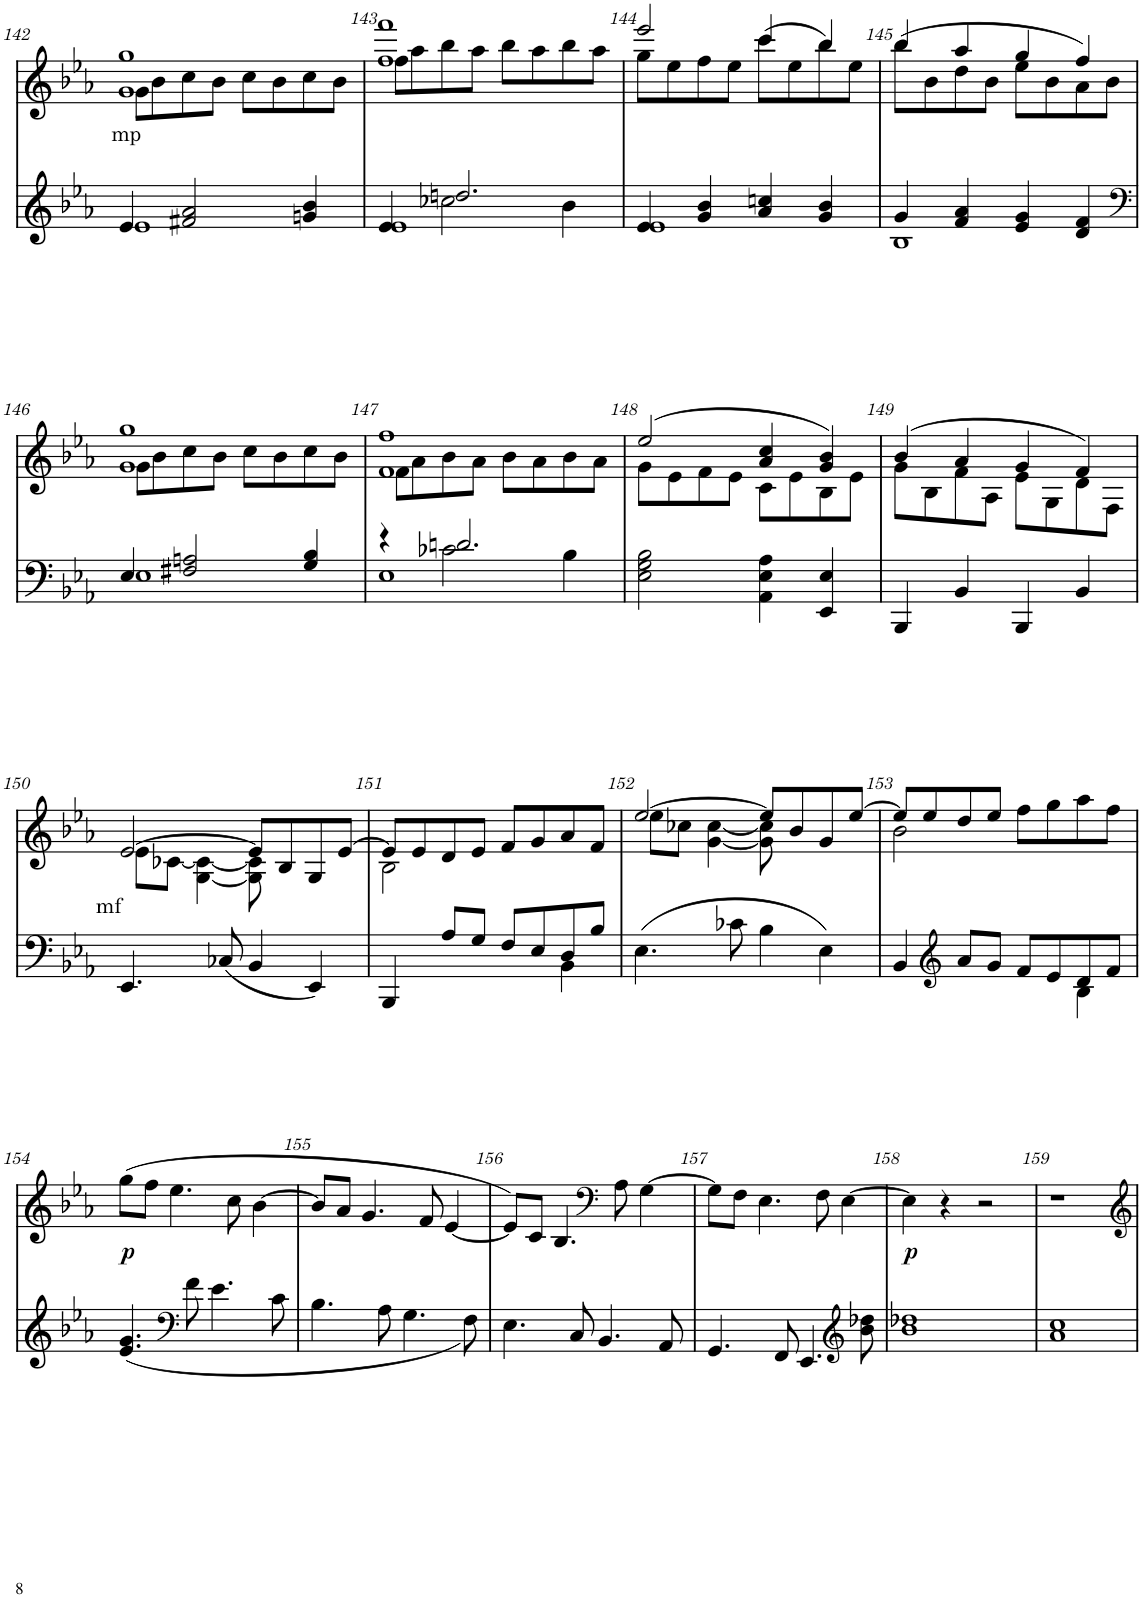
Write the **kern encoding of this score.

**kern	**kern	**text
*part2	*part1	*part1
*staff2	*staff1	*staff1
*I"piano	*I"piano	*
*I'Pno	*I'Pno	*
!!LO:PB:g=z
*clefG2	*clefG2	*
*k[b-e-a-]	*k[b-e-a-]	*
*E-:	*E-:	*
*M2/2	*M2/2	*
*met(c|)	*met(c|)	*
=142	=142	=142
*^	*^	*
!	!	!	!	!LO:LY:b
4e-/	1e-	1g 1gg	8g\L	mp
.	.	.	8b-\	.
2f#X/ 2a-/	.	.	8cc\	.
.	.	.	8b-\J	.
.	.	.	8cc\L	.
.	.	.	8b-\	.
4gn/ 4b-/	.	.	8cc\	.
.	.	.	8b-\J	.
=143	=143	=143	=143	=143
*	*^	*	*	*
4e-/	4ryy	1e-	1ff 1fff	8ff\L	.
.	.	.	.	8aa-\	.
2.ddn/	2cc-X\	.	.	8bb-\	.
.	.	.	.	8aa-\J	.
.	.	.	.	8bb-\L	.
.	.	.	.	8aa-\	.
.	4b-\	.	.	8bb-\	.
.	.	.	.	8aa-\J	.
*	*v	*v	*	*	*
=144	=144	=144	=144	=144
4e-/	1e-	2eee-/	8gg\L	.
.	.	.	8ee-\	.
4g/ 4b-/	.	.	8ff\	.
.	.	.	8ee-\J	.
4a-/ 4ccn/	.	4ccc/	(>8ccc\L	.
.	.	.	8ee-\	.
4g/ 4b-/	.	4bb-/	8bb-\)	.
.	.	.	8ee-\J	.
=145	=145	=145	=145	=145
4g/	1B-	4bb-/	(>8bb-\L	.
.	.	.	8b-\	.
4f/ 4a-/	.	4aa-/	8dd\	.
.	.	.	8b-\J	.
4e-/ 4g/	.	4gg/	8ee-\L	.
.	.	.	8b-\	.
4d/ 4f/	.	(4ff/	8a-\	.
.	.	.	8b-\J	.
!!LO:LB:g=z	!!
=146	=146	=146	=146	=146
*clefF4	*	*	*	*
4E-/	1E-	1g 1gg	8g\L	.
.	.	.	8b-\	.
2F#X/ 2An/	.	.	8cc\	.
.	.	.	8b-\J	.
.	.	.	8cc\L	.
.	.	.	8b-\	.
4G/ 4B-/	.	.	8cc\	.
.	.	.	8b-\J	.
=147	=147	=147	=147	=147
*	*^	*	*	*
4r	4ryy	1E-	1f 1ff	8f\L	.
.	.	.	.	8a-\	.
2.dn/	2c-X\	.	.	8b-\	.
.	.	.	.	8a-\J	.
.	.	.	.	8b-\L	.
.	.	.	.	8a-\	.
.	4B-\	.	.	8b-\	.
.	.	.	.	8a-\J	.
*v	*v	*v	*	*	*
=148	=148	=148	=148
2E-\ 2G\ 2B-\	2ee-/	8g\L	.
.	.	8e-\	.
.	.	8f\	.
.	.	8e-\J	.
4AA-\ 4E-\ 4A-\	4a-/ 4cc/	8c\L	.
.	.	8e-\	.
4EE-/ 4E-/	4g/ 4b-/)	8B-\	.
.	.	8e-\J	.
=149	=149	=149	=149
4BBB-/	(4b-/	8g\L	.
.	.	8B-\	.
4BB-/	4a-/	8f\	.
.	.	8A-\J	.
4BBB-/	4g/	8e-\L	.
.	.	8G\	.
4BB-/	4f/)	8d\	.
.	.	8F\J	.
!!LO:LB:g=z	!!
=150	=150	=150	=150
!	!	!	!LO:LY:b
4.EE-/	[2e-/	8e-\L	mf
.	.	[8c-X\J	.
.	.	[4G\ 4c-\_	.
(8C-X/	.	.	.
4BB-/	8e-/L]	8G\] 8c-\]	.
.	8B-/	4.ryy	.
4EE-/)	8G/	.	.
.	[8e-/J	.	.
=151	=151	=151	=151
*^	*	*	*
4BBB-/	2.ryy	8e-/L]	2B-\	.
.	.	8e-/	.	.
8A-/L	.	8d/	.	.
8G/J	.	8e-/J	.	.
8F/L	.	8f/L	2ryy	.
8E-/	.	8g/	.	.
8D/	4BB-\	8a-/	.	.
8B-/J	.	8f/J	.	.
*v	*v	*	*	*
=152	=152	=152	=152
(4.E-\	[2ee-/	8ee-\L	.
.	.	8cc-X\J	.
.	.	[4g\ [4cc-\	.
8c-X\	.	.	.
4B-\	8ee-/L]	8g\] 8cc-\]	.
.	8b-/	4.ryy	.
4E-\)	8g/	.	.
.	[8ee-/J	.	.
=153	=153	=153	=153
*^	*	*	*
4BB-/	2.ryy	2b-\	8ee-/L]	.
.	.	.	8ee-/	.
*clefG2	*	*	*	*
8a-/L	.	.	8dd/	.
8g/J	.	.	8ee-/J	.
8f/L	.	8ff\L	2ryy	.
8e-/	.	8gg\	.	.
8d/	4B-\	8aa-\	.	.
8f/J	.	8ff\J	.	.
*v	*v	*	*	*
*	*v	*v	*
!!LO:LB:g=z
=154	=154	=154
!	!	!LO:LY:b
(<4.e-/ 4.g/	(8gg\L	.
.	8ff\J	.
.	4.ee-\	.
*clefF4	*	*
8f\	.	.
4.e-\	.	.
.	8cc\	.
.	[4b-\	.
8c\	.	.
=155	=155	=155
4.B-\	8b-/L]	.
.	8a-/J	.
.	4.g/	.
8A-\	.	.
4.G\	.	.
.	8f/	.
.	[4e-/	.
8F\)	.	.
=156	=156	=156
4.E-\	8e-/L])	.
.	8c/J	.
.	4.B-/	.
8C/	.	.
4.BB-/	.	.
*	*clefF4	*
.	8A-\	.
.	[4G\	.
8AA-/	.	.
=157	=157	=157
4.GG/	8G\L]	.
.	8F\J	.
.	4.E-\	.
8FF/	.	.
4.EE-/	.	.
.	8F\	.
.	[4E-\	.
*clefG2	*	*
8b-\ 8dd-X\	.	.
=158	=158	=158
!	!	!LO:LY:b
1b- 1dd-X	4E-\]	.
.	4r	.
.	2r	.
=159	=159	=159
1a- 1cc	1r	.
=	=	=
*-	*-	*-
